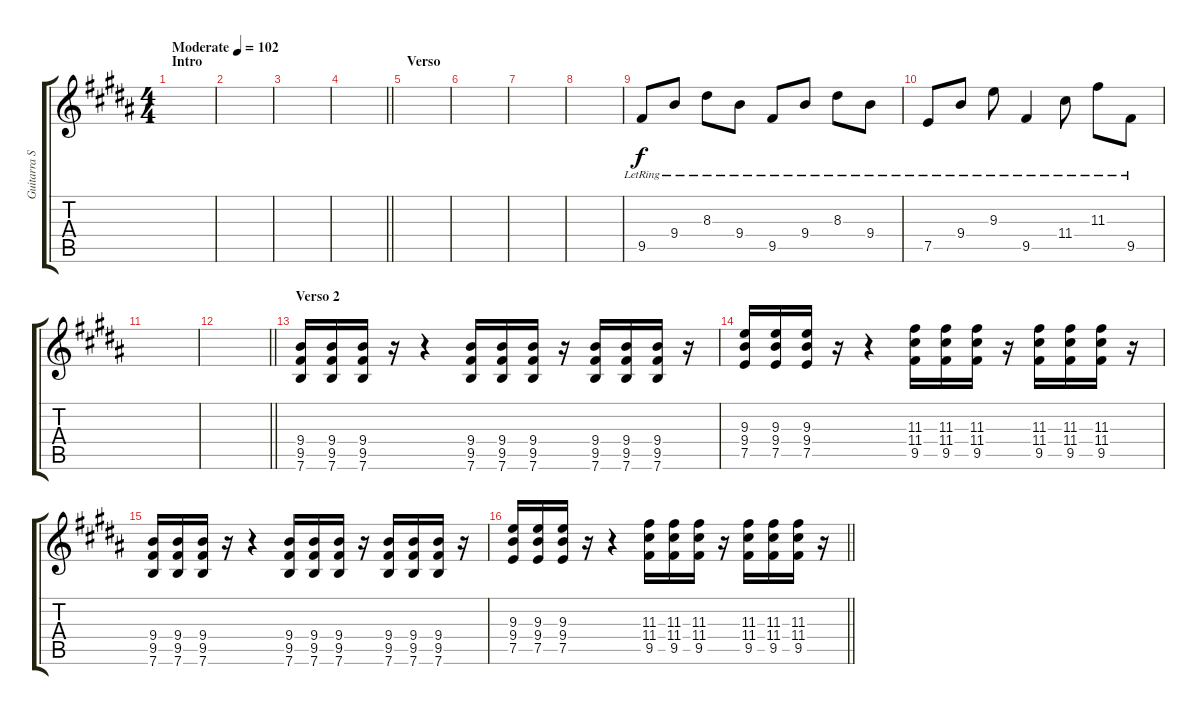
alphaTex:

\track ("Guitarra Solista" "Guitarra S") {instrument electricguitarjazz}
\staff {score tabs}
\tuning (E4 B3 G3 D3 A2 E2) {hide}
\ts (4 4)
\section ("" "Intro")
\tempo (102 "Moderate")
\clef g2
\ks b
|
|
|
\barLineRight lightlight
|
\section ("" "Verso")
|
|
|
|
9.5{lr}.8 9.4{lr}.8 8.3{lr}.8 9.4{lr}.8 9.5{lr}.8 9.4{lr}.8 8.3{lr}.8 9.4{lr}.8 |
7.5{lr}.8 9.4{lr}.8 9.3{lr}.8 9.5{lr}.4 11.4{lr}.8 11.3{lr}.8 9.5{lr}.8 |
|
\barLineRight lightlight
|
\section ("" "Verso 2")
(9.4 9.5 7.6).16{instrument distortionguitar} (9.4 9.5 7.6).16 (9.4 9.5 7.6).16 r.16 r.4 (9.4 9.5 7.6).16 (9.4 9.5 7.6).16 (9.4 9.5 7.6).16 r.16 (9.4 9.5 7.6).16 (9.4 9.5 7.6).16 (9.4 9.5 7.6).16 r.16 |
(9.3 9.4 7.5).16 (9.3 9.4 7.5).16 (9.3 9.4 7.5).16 r.16 r.4 (11.3 11.4 9.5).16 (11.3 11.4 9.5).16 (11.3 11.4 9.5).16 r.16 (11.3 11.4 9.5).16 (11.3 11.4 9.5).16 (11.3 11.4 9.5).16 r.16 |
(9.4 9.5 7.6).16 (9.4 9.5 7.6).16 (9.4 9.5 7.6).16 r.16 r.4 (9.4 9.5 7.6).16 (9.4 9.5 7.6).16 (9.4 9.5 7.6).16 r.16 (9.4 9.5 7.6).16 (9.4 9.5 7.6).16 (9.4 9.5 7.6).16 r.16 |
\barLineRight lightlight
(9.3 9.4 7.5).16 (9.3 9.4 7.5).16 (9.3 9.4 7.5).16 r.16 r.4 (11.3 11.4 9.5).16 (11.3 11.4 9.5).16 (11.3 11.4 9.5).16 r.16 (11.3 11.4 9.5).16 (11.3 11.4 9.5).16 (11.3 11.4 9.5).16 r.16
